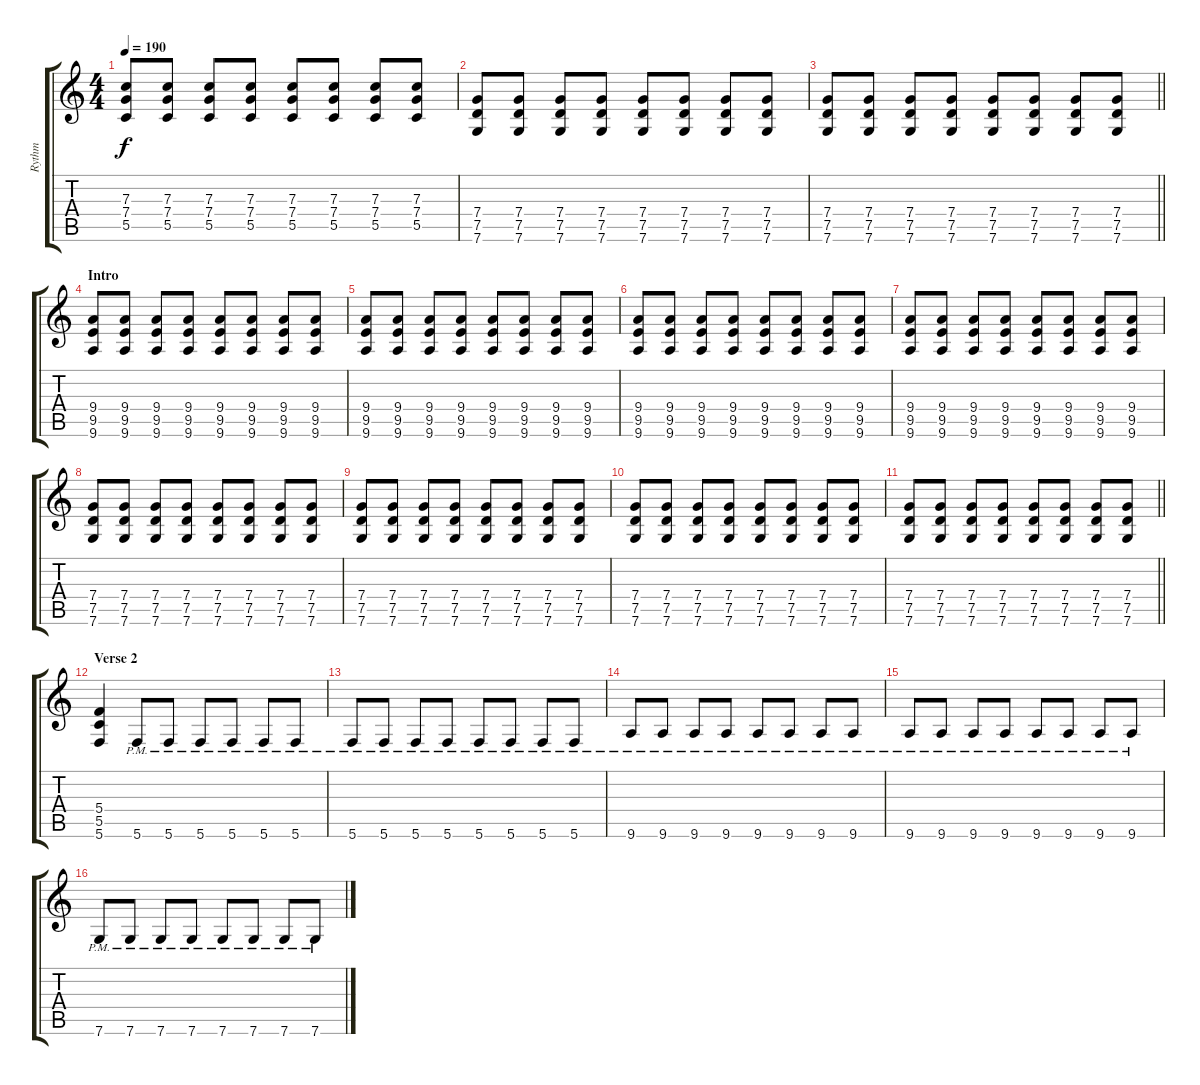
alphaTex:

\track ("Rythm" "Rythm") {instrument distortionguitar}
\staff {score tabs}
\tuning (D4 A3 F3 C3 G2 C2) {hide}
\ts (4 4)
\tempo 190
\clef g2
\ks c
(7.3 7.4 5.5).8{dy f} (7.3 7.4 5.5).8 (7.3 7.4 5.5).8 (7.3 7.4 5.5).8 (7.3 7.4 5.5).8 (7.3 7.4 5.5).8 (7.3 7.4 5.5).8 (7.3 7.4 5.5).8 |
(7.4 7.5 7.6).8 (7.4 7.5 7.6).8 (7.4 7.5 7.6).8 (7.4 7.5 7.6).8 (7.4 7.5 7.6).8 (7.4 7.5 7.6).8 (7.4 7.5 7.6).8 (7.4 7.5 7.6).8 |
\barLineRight lightlight
(7.4 7.5 7.6).8 (7.4 7.5 7.6).8 (7.4 7.5 7.6).8 (7.4 7.5 7.6).8 (7.4 7.5 7.6).8 (7.4 7.5 7.6).8 (7.4 7.5 7.6).8 (7.4 7.5 7.6).8 |
\section ("" "Intro")
(9.4 9.5 9.6).8 (9.4 9.5 9.6).8 (9.4 9.5 9.6).8 (9.4 9.5 9.6).8 (9.4 9.5 9.6).8 (9.4 9.5 9.6).8 (9.4 9.5 9.6).8 (9.4 9.5 9.6).8 |
(9.4 9.5 9.6).8 (9.4 9.5 9.6).8 (9.4 9.5 9.6).8 (9.4 9.5 9.6).8 (9.4 9.5 9.6).8 (9.4 9.5 9.6).8 (9.4 9.5 9.6).8 (9.4 9.5 9.6).8 |
(9.4 9.5 9.6).8 (9.4 9.5 9.6).8 (9.4 9.5 9.6).8 (9.4 9.5 9.6).8 (9.4 9.5 9.6).8 (9.4 9.5 9.6).8 (9.4 9.5 9.6).8 (9.4 9.5 9.6).8 |
(9.4 9.5 9.6).8 (9.4 9.5 9.6).8 (9.4 9.5 9.6).8 (9.4 9.5 9.6).8 (9.4 9.5 9.6).8 (9.4 9.5 9.6).8 (9.4 9.5 9.6).8 (9.4 9.5 9.6).8 |
(7.4 7.5 7.6).8 (7.4 7.5 7.6).8 (7.4 7.5 7.6).8 (7.4 7.5 7.6).8 (7.4 7.5 7.6).8 (7.4 7.5 7.6).8 (7.4 7.5 7.6).8 (7.4 7.5 7.6).8 |
(7.4 7.5 7.6).8 (7.4 7.5 7.6).8 (7.4 7.5 7.6).8 (7.4 7.5 7.6).8 (7.4 7.5 7.6).8 (7.4 7.5 7.6).8 (7.4 7.5 7.6).8 (7.4 7.5 7.6).8 |
(7.4 7.5 7.6).8 (7.4 7.5 7.6).8 (7.4 7.5 7.6).8 (7.4 7.5 7.6).8 (7.4 7.5 7.6).8 (7.4 7.5 7.6).8 (7.4 7.5 7.6).8 (7.4 7.5 7.6).8 |
\barLineRight lightlight
(7.4 7.5 7.6).8 (7.4 7.5 7.6).8 (7.4 7.5 7.6).8 (7.4 7.5 7.6).8 (7.4 7.5 7.6).8 (7.4 7.5 7.6).8 (7.4 7.5 7.6).8 (7.4 7.5 7.6).8 |
\section ("" "Verse 2")
(5.4 5.5 5.6).4 5.6{pm}.8 5.6{pm}.8 5.6{pm}.8 5.6{pm}.8 5.6{pm}.8 5.6{pm}.8 |
5.6{pm}.8 5.6{pm}.8 5.6{pm}.8 5.6{pm}.8 5.6{pm}.8 5.6{pm}.8 5.6{pm}.8 5.6{pm}.8 |
9.6{pm}.8 9.6{pm}.8 9.6{pm}.8 9.6{pm}.8 9.6{pm}.8 9.6{pm}.8 9.6{pm}.8 9.6{pm}.8 |
9.6{pm}.8 9.6{pm}.8 9.6{pm}.8 9.6{pm}.8 9.6{pm}.8 9.6{pm}.8 9.6{pm}.8 9.6{pm}.8 |
7.6{pm}.8 7.6{pm}.8 7.6{pm}.8 7.6{pm}.8 7.6{pm}.8 7.6{pm}.8 7.6{pm}.8 7.6{pm}.8
